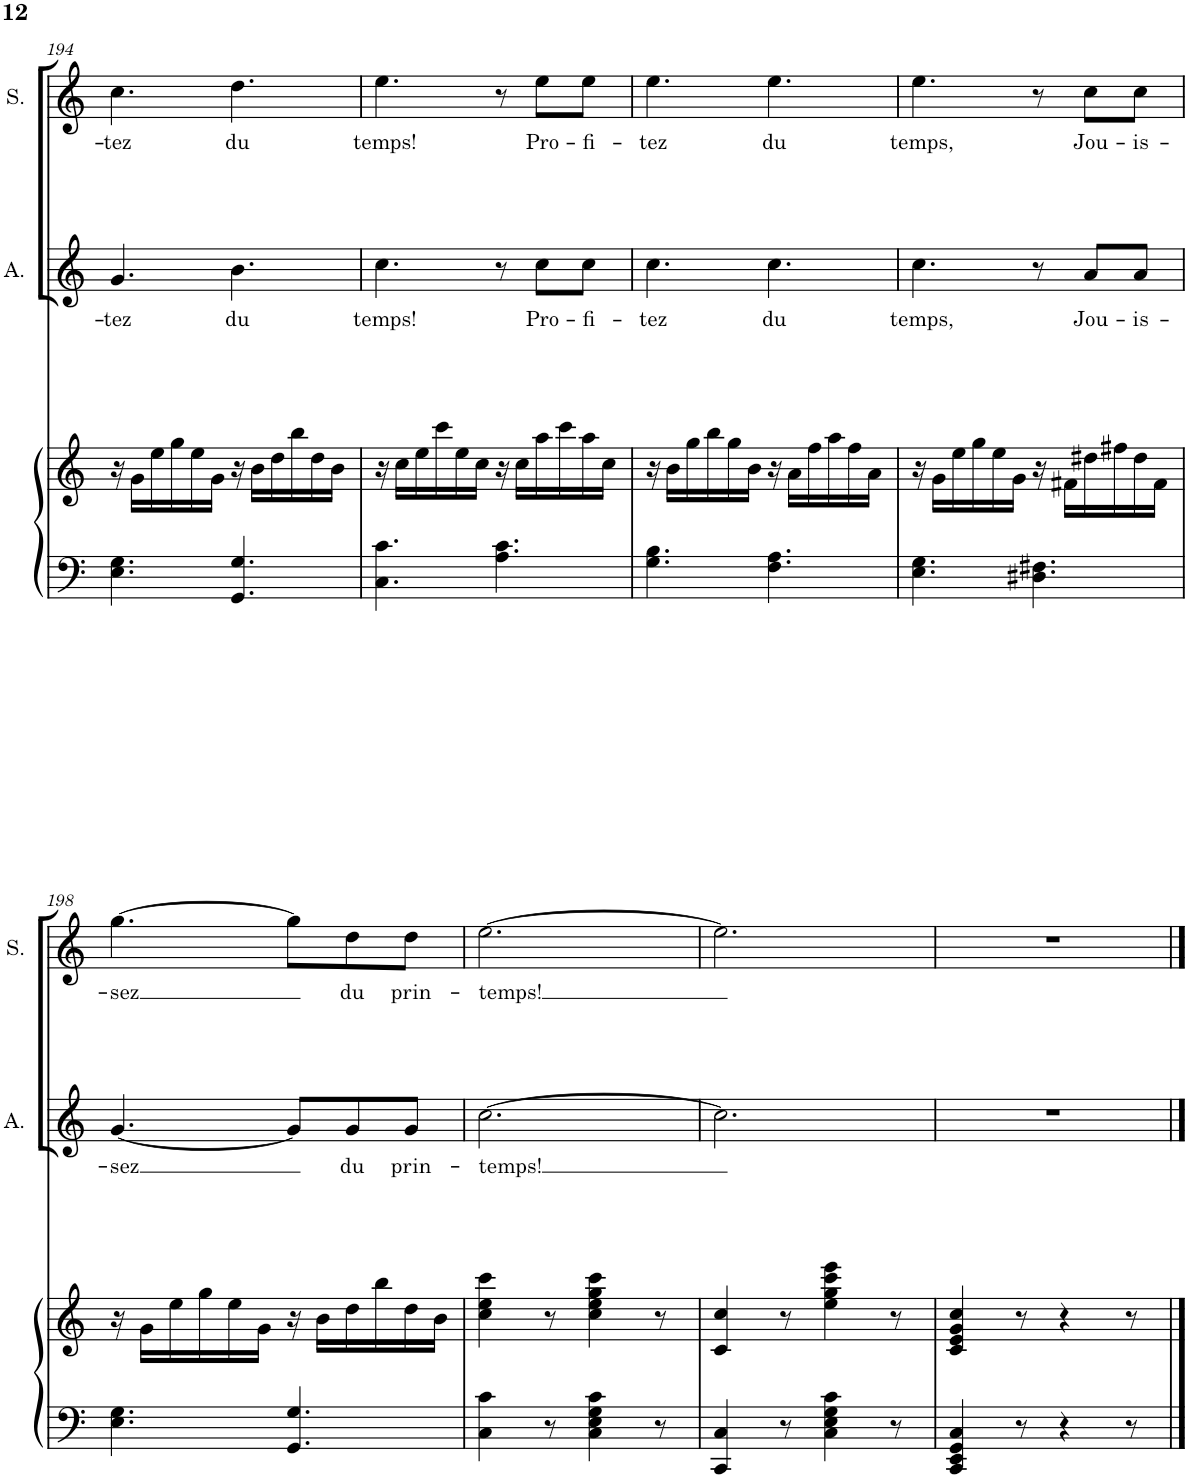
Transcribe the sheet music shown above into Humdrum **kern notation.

**kern	**kern	**kern	**text	**kern	**text
*part3	*part3	*part2	*part2	*part1	*part1
*staff4	*staff3	*staff2	*staff2	*staff1	*staff1
*I"Piano	*	*I"Alto	*	*I"Soprano	*
*I'Pno	*	*I'A.	*	*I'S.	*
!!LO:PB:g=z
*clefF4	*clefG2	*clefG2	*	*clefG2	*
*k[]	*k[]	*k[]	*	*k[]	*
*M6/8	*M6/8	*M6/8	*	*M6/8	*
=194	=194	=194	=194	=194	=194
!	!	!	!LO:LY:b	!	!LO:LY:b
4.E\ 4.G\	16r	4.g/	-tez	4.cc\	-tez
.	16g\LL	.	.	.	.
.	16ee\	.	.	.	.
.	16gg\	.	.	.	.
.	16ee\	.	.	.	.
.	16g\JJ	.	.	.	.
!	!	!	!LO:LY:b	!	!LO:LY:b
4.GG/ 4.G/	16r	4.b\	du	4.dd\	du
.	16b\LL	.	.	.	.
.	16dd\	.	.	.	.
.	16bb\	.	.	.	.
.	16dd\	.	.	.	.
.	16b\JJ	.	.	.	.
=195	=195	=195	=195	=195	=195
!	!	!	!LO:LY:b	!	!LO:LY:b
4.C\ 4.c\	16r	4.cc\	temps!	4.ee\	temps!
.	16cc\LL	.	.	.	.
.	16ee\	.	.	.	.
.	16ccc\	.	.	.	.
.	16ee\	.	.	.	.
.	16cc\JJ	.	.	.	.
4.A\ 4.c\	16r	8r	.	8r	.
.	16cc\LL	.	.	.	.
!	!	!	!LO:LY:b	!	!LO:LY:b
.	16aa\	8cc\L	Pro-	8ee\L	Pro-
.	16ccc\	.	.	.	.
!	!	!	!LO:LY:b	!	!LO:LY:b
.	16aa\	8cc\J	-fi-	8ee\J	-fi-
.	16cc\JJ	.	.	.	.
=196	=196	=196	=196	=196	=196
!	!	!	!LO:LY:b	!	!LO:LY:b
4.G\ 4.B\	16r	4.cc\	-tez	4.ee\	-tez
.	16b\LL	.	.	.	.
.	16gg\	.	.	.	.
.	16bb\	.	.	.	.
.	16gg\	.	.	.	.
.	16b\JJ	.	.	.	.
!	!	!	!LO:LY:b	!	!LO:LY:b
4.F\ 4.A\	16r	4.cc\	du	4.ee\	du
.	16a\LL	.	.	.	.
.	16ff\	.	.	.	.
.	16aa\	.	.	.	.
.	16ff\	.	.	.	.
.	16a\JJ	.	.	.	.
=197	=197	=197	=197	=197	=197
!	!	!	!LO:LY:b	!	!LO:LY:b
4.E\ 4.G\	16r	4.cc\	temps,	4.ee\	temps,
.	16g\LL	.	.	.	.
.	16ee\	.	.	.	.
.	16gg\	.	.	.	.
.	16ee\	.	.	.	.
.	16g\JJ	.	.	.	.
4.D#X\ 4.F#X\	16r	8r	.	8r	.
.	16f#X\LL	.	.	.	.
!	!	!	!LO:LY:b	!	!LO:LY:b
.	16dd#X\	8a/L	Jou-	8cc\L	Jou-
.	16ff#X\	.	.	.	.
!	!	!	!LO:LY:b	!	!LO:LY:b
.	16dd#\	8a/J	-is-	8cc\J	-is-
.	16f#\JJ	.	.	.	.
!!LO:LB:g=z
=198	=198	=198	=198	=198	=198
!	!	!	!LO:LY:b	!	!LO:LY:b
4.E\ 4.G\	16r	[4.g/	-sez	[4.gg\	-sez
.	16g\LL	.	.	.	.
.	16ee\	.	.	.	.
.	16gg\	.	.	.	.
.	16ee\	.	.	.	.
.	16g\JJ	.	.	.	.
4.GG/ 4.G/	16r	8g/L]	.	8gg\L]	.
.	16b\LL	.	.	.	.
!	!	!	!LO:LY:b	!	!LO:LY:b
.	16dd\	8g/	du	8dd\	du
.	16bb\	.	.	.	.
!	!	!	!LO:LY:b	!	!LO:LY:b
.	16dd\	8g/J	prin-	8dd\J	prin-
.	16b\JJ	.	.	.	.
=199	=199	=199	=199	=199	=199
!	!	!	!LO:LY:b	!	!LO:LY:b
4C\ 4c\	4cc\ 4ee\ 4ccc\	[2.cc\	-temps!	[2.ee\	-temps!
8r	8r	.	.	.	.
4C\ 4E\ 4G\ 4c\	4cc\ 4ee\ 4gg\ 4ccc\	.	.	.	.
8r	8r	.	.	.	.
=200	=200	=200	=200	=200	=200
4CC/ 4C/	4c/ 4cc/	2.cc\]	.	2.ee\]	.
8r	8r	.	.	.	.
4C\ 4E\ 4G\ 4c\	4ee\ 4gg\ 4ccc\ 4eee\	.	.	.	.
8r	8r	.	.	.	.
=201	=201	=201	=201	=201	=201
4CC/ 4EE/ 4GG/ 4C/	4c/ 4e/ 4g/ 4cc/	2.r	.	2.r	.
8r	8r	.	.	.	.
4r	4r	.	.	.	.
8r	8r	.	.	.	.
==	==	==	==	==	==
*-	*-	*-	*-	*-	*-
